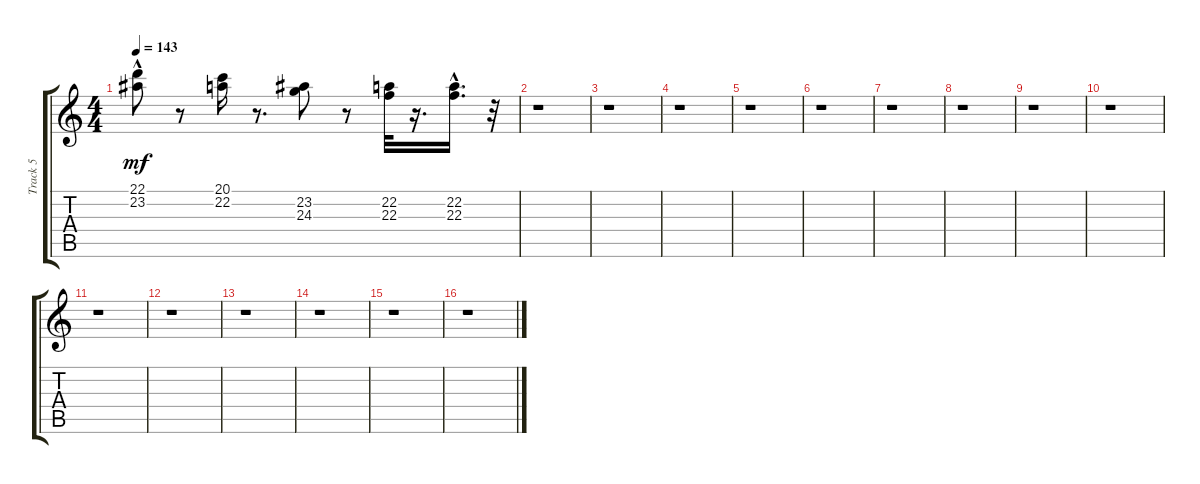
\track ("Track 5" "Track 5") {instrument pizzicatostrings}
\staff {score tabs}
\tuning (E4 B3 G3 D3 A2 E2) {hide}
\ts (4 4)
\tempo 143
\clef g2
\ks c
(22.1 23.2{hac}).8{dy mf} r.8 (20.1 22.2).16 r.8{d} (23.2 24.3).8 r.8 (22.2 22.3).32 r.16{d} (22.2{hac} 22.3{hac}).16{d} r.32 |
r.1 |
r.1 |
r.1 |
r.1 |
r.1 |
r.1 |
r.1 |
r.1 |
r.1 |
r.1 |
r.1 |
r.1 |
r.1 |
r.1 |
r.1
